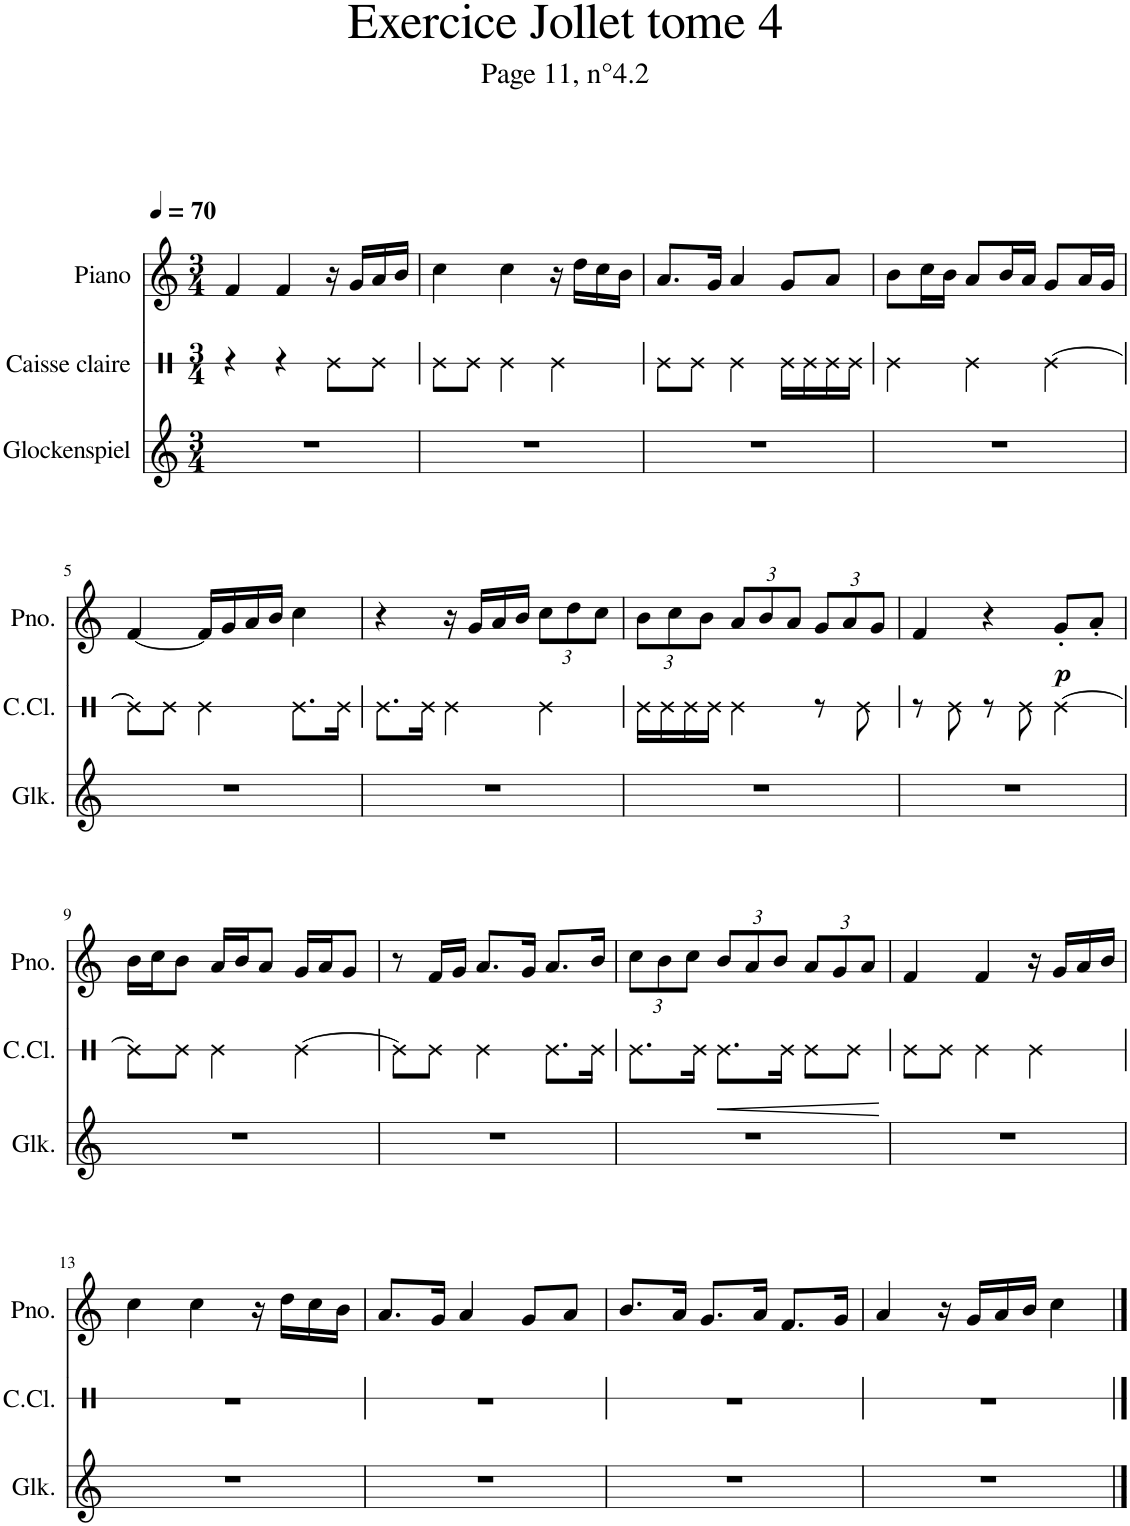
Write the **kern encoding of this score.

**kern	**kern	**dynam	**kern	**dynam
*part3	*part2	*part2	*part1	*part1
*staff3	*staff2	*staff2	*staff1	*staff1
*I"Glockenspiel	*I"Caisse claire	*	*I"Piano	*
*I'Glk.	*I'C.Cl.	*	*I'Pno.	*
*	*stria1	*	*	*
*clefG2	*clefX	*	*clefG2	*
*Trd-14c-24	*	*	*	*
*k[]	*k[]	*	*k[]	*
*M3/4	*M3/4	*	*M3/4	*
*MM70	*MM70	*	*MM70	*
=1	=1	=1	=1	=1
2.r	4r	.	4f/	.
.	4r	.	4f/	.
.	8Re\L	.	16r	.
.	.	.	16g/LL	.
.	8Re\J	.	16a/	.
.	.	.	16b/JJ	.
=2	=2	=2	=2	=2
2.r	8Re\L	.	4cc\	.
.	8Re\J	.	.	.
.	4Re\	.	4cc\	.
.	4Re\	.	16r	.
.	.	.	16dd\LL	.
.	.	.	16cc\	.
.	.	.	16b\JJ	.
=3	=3	=3	=3	=3
2.r	8Re\L	.	8.a/L	.
.	8Re\J	.	.	.
.	.	.	16g/Jk	.
.	4Re\	.	4a/	.
.	16Re\LL	.	8g/L	.
.	16Re\	.	.	.
.	16Re\	.	8a/J	.
.	16Re\JJ	.	.	.
=4	=4	=4	=4	=4
2.r	4Re\	.	8b\L	.
.	.	.	16cc\L	.
.	.	.	16b\JJ	.
.	4Re\	.	8a/L	.
.	.	.	16b/L	.
.	.	.	16a/JJ	.
.	[4Re\	.	8g/L	.
.	.	.	16a/L	.
.	.	.	16g/JJ	.
!!LO:LB:g=z
=5	=5	=5	=5	=5
2.r	8Re\L]	.	[4f/	.
.	8Re\J	.	.	.
.	4Re\	.	16f/LL]	.
.	.	.	16g/	.
.	.	.	16a/	.
.	.	.	16b/JJ	.
.	8.Re\L	.	4cc\	.
.	16Re\Jk	.	.	.
=6	=6	=6	=6	=6
2.r	8.Re\L	.	4r	.
.	16Re\Jk	.	.	.
.	4Re\	.	16r	.
.	.	.	16g/LL	.
.	.	.	16a/	.
.	.	.	16b/JJ	.
*	*	*	*Xbrackettup	*
.	4Re\	.	12cc\L	.
.	.	.	12dd\	.
.	.	.	12cc\J	.
=7	=7	=7	=7	=7
2.r	16Re\LL	.	12b\L	.
.	16Re\	.	.	.
.	.	.	12cc\	.
.	16Re\	.	.	.
.	.	.	12b\J	.
.	16Re\JJ	.	.	.
.	4Re\	.	12a/L	.
.	.	.	12b/	.
.	.	.	12a/J	.
.	8r	.	12g/L	.
.	.	.	12a/	.
.	8Re\	.	.	.
.	.	.	12g/J	.
=8	=8	=8	=8	=8
2.r	8r	.	4f/	.
.	8Re\	.	.	.
.	8r	.	4r	.
.	8Re\	.	.	.
!	!	!	!	!LO:DY:b
.	[4Re\	.	8g'/L	p
.	.	.	8a'/J	.
!!LO:LB:g=z
=9	=9	=9	=9	=9
2.r	8Re\L]	.	16b\LL	.
.	.	.	16cc\J	.
.	8Re\J	.	8b\J	.
.	4Re\	.	16a/LL	.
.	.	.	16b/J	.
.	.	.	8a/J	.
.	[4Re\	.	16g/LL	.
.	.	.	16a/J	.
.	.	.	8g/J	.
=10	=10	=10	=10	=10
2.r	8Re\L]	.	8r	.
.	8Re\J	.	16f/LL	.
.	.	.	16g/JJ	.
.	4Re\	.	8.a/L	.
.	.	.	16g/Jk	.
.	8.Re\L	.	8.a/L	.
.	16Re\Jk	.	16b/Jk	.
=11	=11	=11	=11	=11
2.r	8.Re\L	.	12cc\L	.
.	.	.	12b\	.
.	.	.	12cc\J	.
.	16Re\Jk	.	.	.
!	!	!LO:HP:b	!	!
.	8.Re\L	<	12b/L	.
.	.	.	12a/	.
.	.	.	12b/J	.
.	16Re\Jk	.	.	.
.	8Re\L	.	12a/L	.
.	.	.	12g/	.
.	8Re\J	.	.	.
.	.	.	12a/J	.
.	.	[	.	.
=12	=12	=12	=12	=12
2.r	8Re\L	.	4f/	.
.	8Re\J	.	.	.
.	4Re\	.	4f/	.
.	4Re\	.	16r	.
.	.	.	16g/LL	.
.	.	.	16a/	.
.	.	.	16b/JJ	.
!!LO:LB:g=z
=13	=13	=13	=13	=13
2.r	2.r	.	4cc\	.
.	.	.	4cc\	.
.	.	.	16r	.
.	.	.	16dd\LL	.
.	.	.	16cc\	.
.	.	.	16b\JJ	.
=14	=14	=14	=14	=14
2.r	2.r	.	8.a/L	.
.	.	.	16g/Jk	.
.	.	.	4a/	.
.	.	.	8g/L	.
.	.	.	8a/J	.
=15	=15	=15	=15	=15
2.r	2.r	.	8.b/L	.
.	.	.	16a/Jk	.
.	.	.	8.g/L	.
.	.	.	16a/Jk	.
.	.	.	8.f/L	.
.	.	.	16g/Jk	.
=16	=16	=16	=16	=16
2.r	2.r	.	4a/	.
.	.	.	16r	.
.	.	.	16g/LL	.
.	.	.	16a/	.
.	.	.	16b/JJ	.
.	.	.	4cc\	.
==	==	==	==	==
*-	*-	*-	*-	*-
